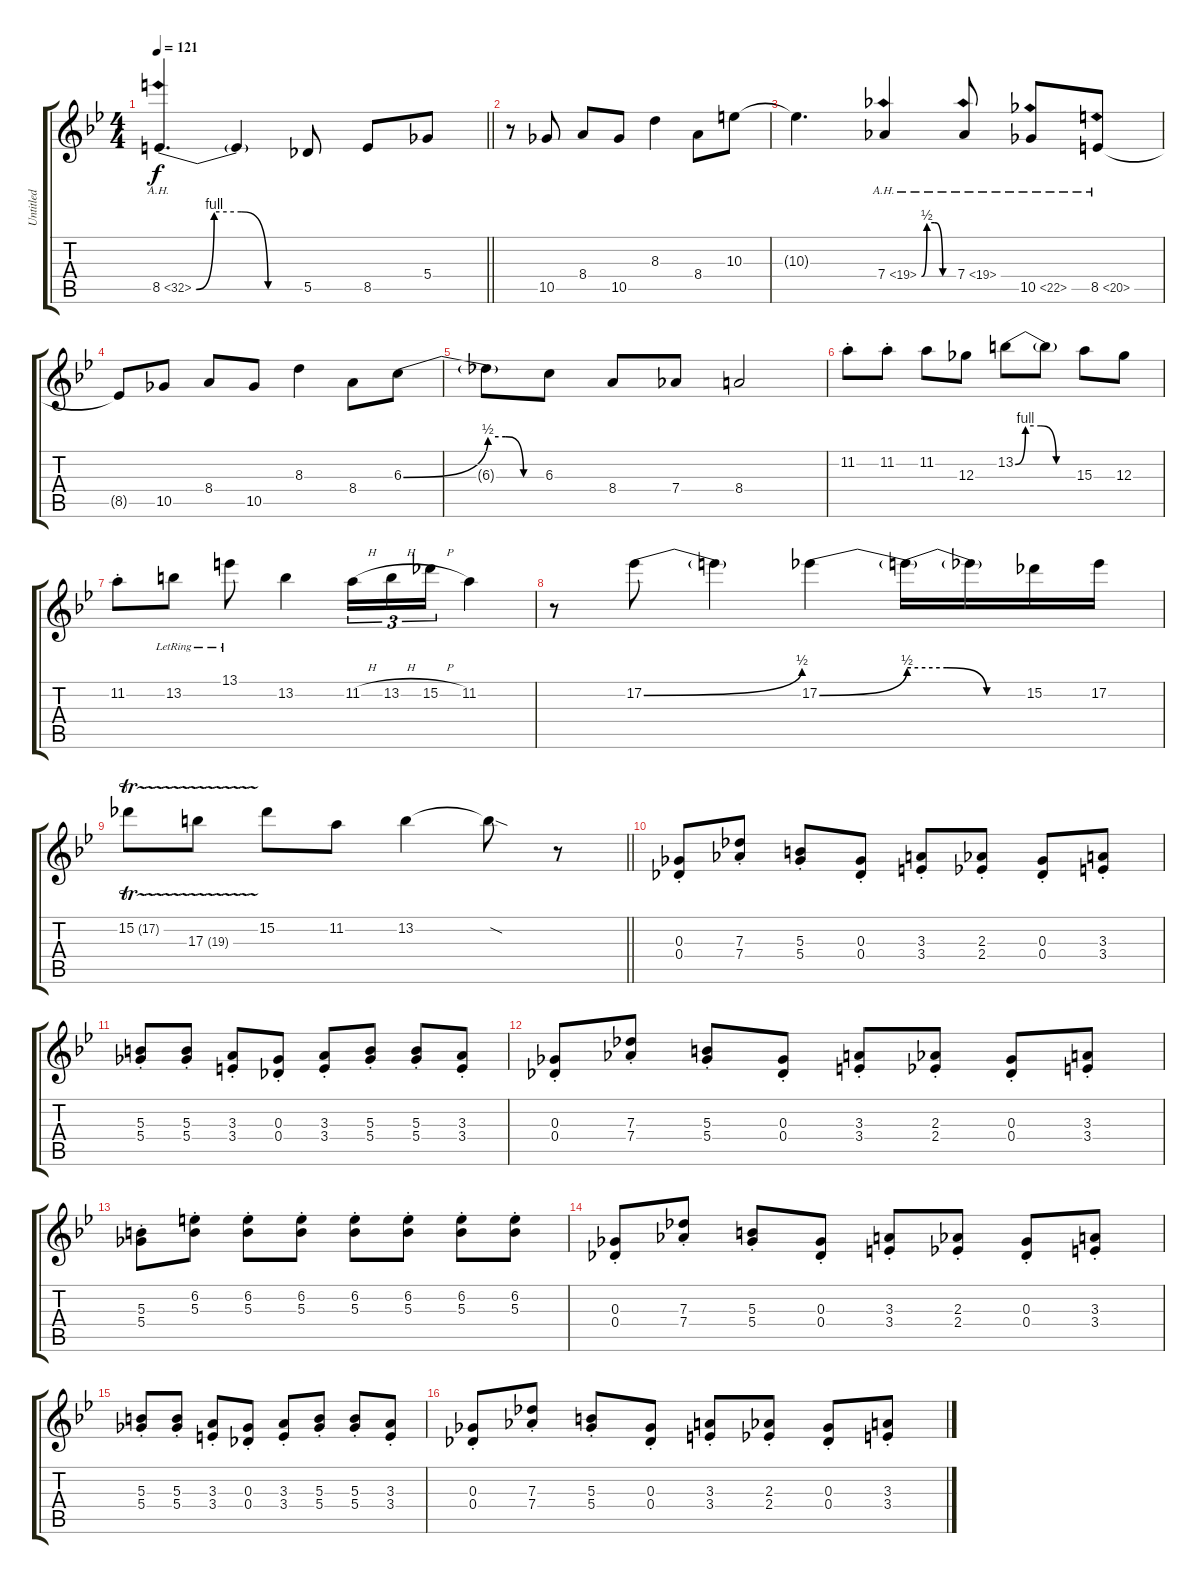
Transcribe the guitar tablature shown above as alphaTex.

\track ("Untitled" "Untitled") {instrument distortionguitar}
\staff {score tabs}
\tuning (Eb4 Bb3 Gb3 Db3 Ab2 Db2) {hide}
\ts (4 4)
\tempo 121
\clef g2
\barLineRight lightlight
\ks bb
8.5{be (custom 0 0 10 4 25 4 40 0 60 0) ah 24}.4{d dy f} 8.5{t}.4 5.5.8 8.5.8 5.4.8 |
r.8 10.5.8 8.4.8 10.5.8 8.3.4 8.4.8 10.3.8 |
10.3{t}.4{d} 7.4{be (custom 0 0 10 2 25 2 40 0 60 0) ah 12}.4 7.4{ah 12}.8 10.5{ah 12}.8 8.5{ah 12}.8 |
8.5{t}.8 10.5.8 8.4.8 10.5.8 8.3.4 8.4.8 6.3{be (bend 0 0 60 2)}.8 |
6.3{be (custom 0 2 20 2 40 0 60 0) t}.8 6.3.8 8.4.8 7.4.8 8.4.2 |
11.2{st}.8 11.2{st}.8 11.2.8 12.3.8 13.2{be (custom 0 0 10 4 25 4 40 0 60 0)}.8 13.2{t}.8 15.3.8 12.3.8 |
11.2{st}.8 13.2{lr}.8 13.1{lr}.8 13.2.4 11.2{h}.16{tu (3 2)} 13.2{h}.16{tu (3 2)} 15.2{h}.16{tu (3 2)} 11.2.4 |
r.8 17.2{be (bend 0 0 60 2)}.8 17.2{t}.4 17.2{be (bend 0 0 60 2)}.4 17.2{be (custom 0 2 20 2 40 0 60 0) t}.16 17.2{t}.16 15.2.16 17.2.16 |
\barLineRight lightlight
15.2{tr (17 32)}.8 17.3{tr (19 32)}.8 15.2.8 11.2.8 13.2.4 13.2{sod t}.8 r.8 |
(0.3{st} 0.4{st}).8 (7.3{st} 7.4{st}).8 (5.3{st} 5.4{st}).8 (0.3{st} 0.4{st}).8 (3.3{st} 3.4{st}).8 (2.3{st} 2.4{st}).8 (0.3{st} 0.4{st}).8 (3.3{st} 3.4{st}).8 |
(5.3{st} 5.4{st}).8 (5.3{st} 5.4{st}).8 (3.3{st} 3.4{st}).8 (0.3{st} 0.4{st}).8 (3.3{st} 3.4{st}).8 (5.3{st} 5.4{st}).8 (5.3{st} 5.4{st}).8 (3.3{st} 3.4{st}).8 |
(0.3{st} 0.4{st}).8 (7.3{st} 7.4{st}).8 (5.3{st} 5.4{st}).8 (0.3{st} 0.4{st}).8 (3.3{st} 3.4{st}).8 (2.3{st} 2.4{st}).8 (0.3{st} 0.4{st}).8 (3.3{st} 3.4{st}).8 |
(5.3{st} 5.4{st}).8 (6.2{st} 5.3{st}).8 (6.2{st} 5.3{st}).8 (6.2{st} 5.3{st}).8 (6.2{st} 5.3{st}).8 (6.2{st} 5.3{st}).8 (6.2{st} 5.3{st}).8 (6.2{st} 5.3{st}).8 |
(0.3{st} 0.4{st}).8 (7.3{st} 7.4{st}).8 (5.3{st} 5.4{st}).8 (0.3{st} 0.4{st}).8 (3.3{st} 3.4{st}).8 (2.3{st} 2.4{st}).8 (0.3{st} 0.4{st}).8 (3.3{st} 3.4{st}).8 |
(5.3{st} 5.4{st}).8 (5.3{st} 5.4{st}).8 (3.3{st} 3.4{st}).8 (0.3{st} 0.4{st}).8 (3.3{st} 3.4{st}).8 (5.3{st} 5.4{st}).8 (5.3{st} 5.4{st}).8 (3.3{st} 3.4{st}).8 |
(0.3{st} 0.4{st}).8 (7.3{st} 7.4{st}).8 (5.3{st} 5.4{st}).8 (0.3{st} 0.4{st}).8 (3.3{st} 3.4{st}).8 (2.3{st} 2.4{st}).8 (0.3{st} 0.4{st}).8 (3.3{st} 3.4{st}).8
